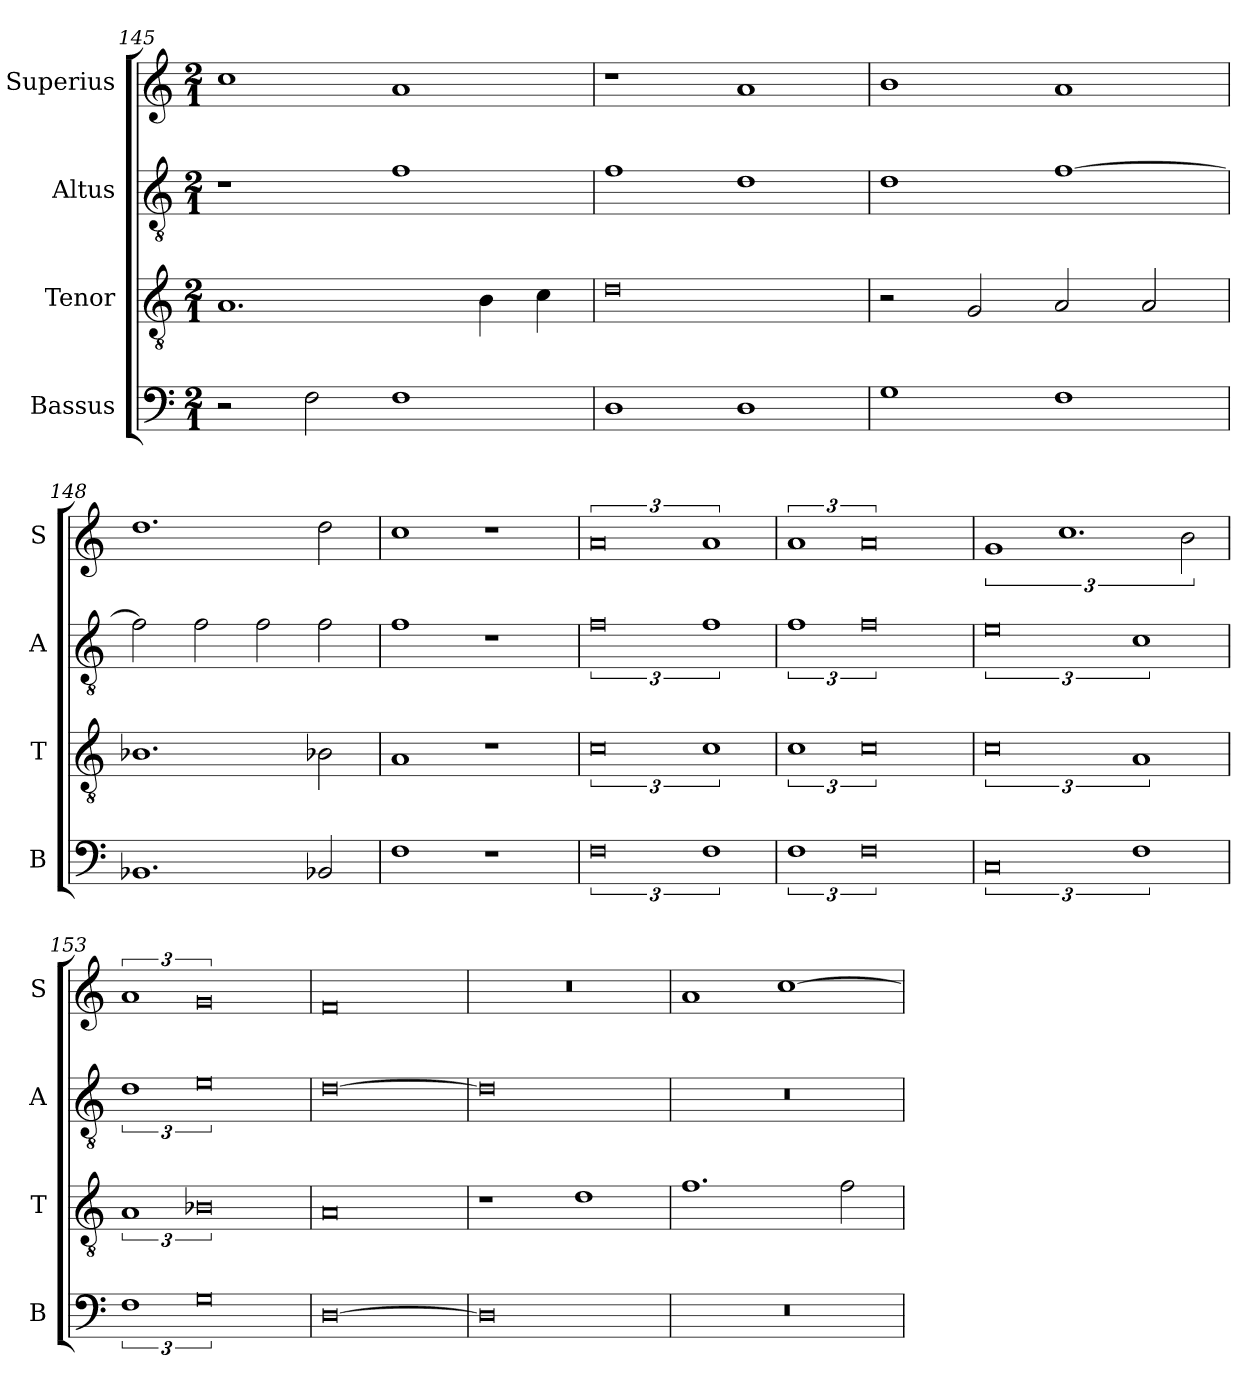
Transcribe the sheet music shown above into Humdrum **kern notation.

**kern	**kern	**kern	**kern
*part4	*part3	*part2	*part1
*staff4	*staff3	*staff2	*staff1
*I"Bassus	*I"Tenor	*I"Altus	*I"Superius
*I'B	*I'T	*I'A	*I'S
*clefF4	*clefGv2	*clefGv2	*clefG2
*k[]	*k[]	*k[]	*k[]
*M2/1	*M2/1	*M2/1	*M2/1
=145	=145	=145	=145
2r	1.A	1r	1cc
2F\	.	.	.
1F	.	1f	1a
.	4B\	.	.
.	4c\	.	.
=146	=146	=146	=146
1D	0d	1f	1r
1D	.	1d	1a
=147	=147	=147	=147
1G	2r	1d	1b
.	2G/	.	.
1F	2A/	[1f	1a
.	2A/	.	.
=148	=148	=148	=148
1.BB-X	1.B-X	2f\]	1.dd
.	.	2f\	.
.	.	2f\	.
2BB-X/	2B-X\	2f\	2dd\
=149	=149	=149	=149
1F	1A	1f	1cc
1r	1r	1r	1r
=150	=150	=150	=150
3%4F	3%4c	3%4f	3%4a
3%2F	3%2c	3%2f	3%2a
=151	=151	=151	=151
3%2F	3%2c	3%2f	3%2a
3%4F	3%4c	3%4f	3%4a
=152	=152	=152	=152
3%4C	3%4c	3%4e	3%2g
.	.	.	3%2.cc
3%2F	3%2A	3%2c	.
.	.	.	3b\
=153	=153	=153	=153
3%2F	3%2A	3%2d	3%2a
3%4G	3%4B-X	3%4e	3%4g
=154	=154	=154	=154
[0D	0A	[0d	0f
=155	=155	=155	=155
0D]	1r	0d]	0r
.	1d	.	.
=156	=156	=156	=156
0r	1.f	0r	1a
.	.	.	[1cc
.	2f\	.	.
=	=	=	=
*-	*-	*-	*-
